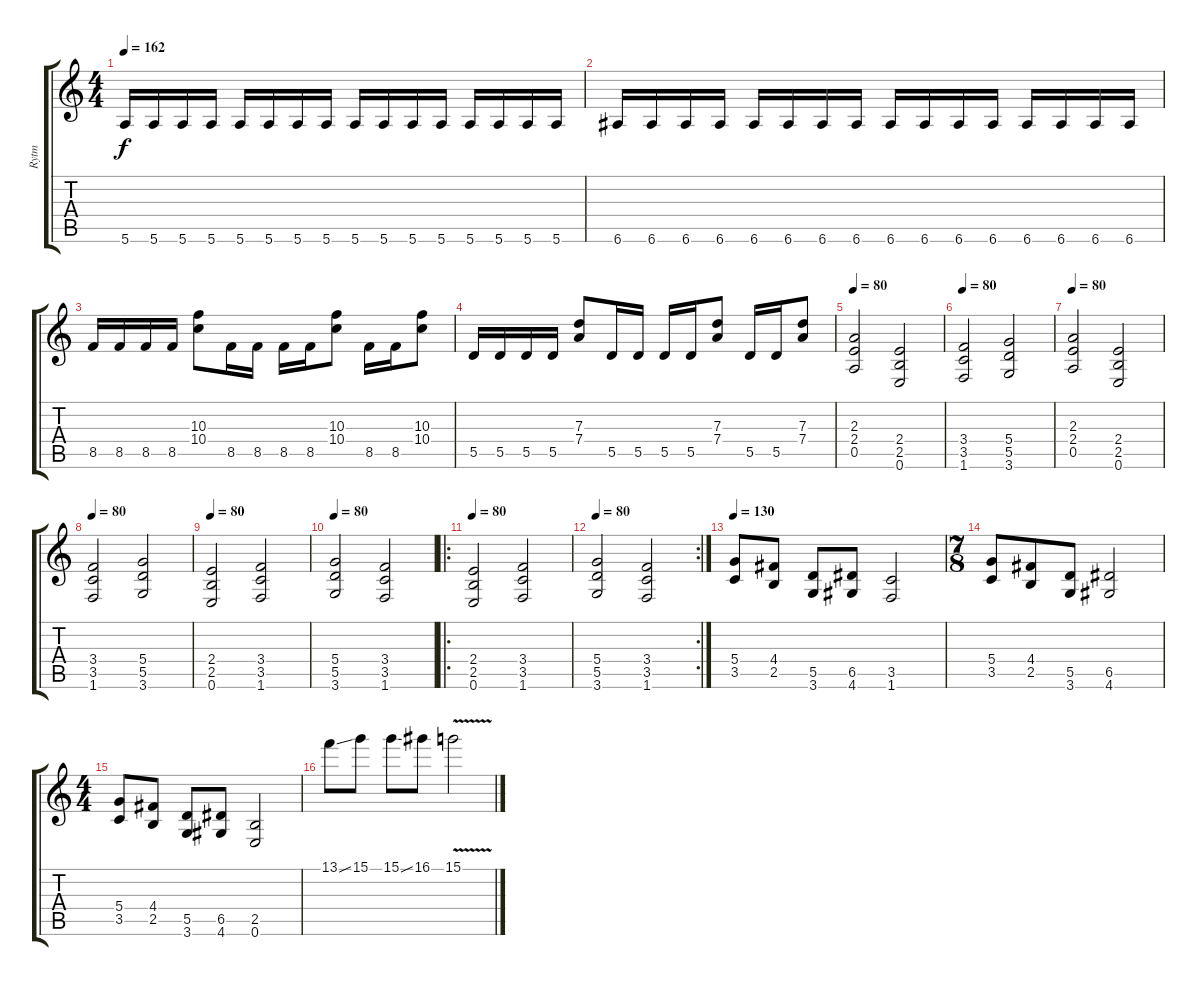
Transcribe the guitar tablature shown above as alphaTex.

\track ("Rytm" "Rytm") {instrument distortionguitar}
\staff {score tabs}
\tuning (E4 B3 G3 D3 A2 E2) {hide}
\ts (4 4)
\tempo 162
\clef g2
\ks c
5.6.16{dy f} 5.6.16 5.6.16 5.6.16 5.6.16 5.6.16 5.6.16 5.6.16 5.6.16 5.6.16 5.6.16 5.6.16 5.6.16 5.6.16 5.6.16 5.6.16 |
6.6.16 6.6.16 6.6.16 6.6.16 6.6.16 6.6.16 6.6.16 6.6.16 6.6.16 6.6.16 6.6.16 6.6.16 6.6.16 6.6.16 6.6.16 6.6.16 |
8.5.16 8.5.16 8.5.16 8.5.16 (10.3 10.4).8 8.5.16 8.5.16 8.5.16 8.5.16 (10.3 10.4).8 8.5.16 8.5.16 (10.3 10.4).8 |
5.5.16 5.5.16 5.5.16 5.5.16 (7.3 7.4).8 5.5.16 5.5.16 5.5.16 5.5.16 (7.3 7.4).8 5.5.16 5.5.16 (7.3 7.4).8 |
\tempo 80
(2.3 2.4 0.5).2 (2.4 2.5 0.6).2 |
\tempo 80
(3.4 3.5 1.6).2 (5.4 5.5 3.6).2 |
\tempo 80
(2.3 2.4 0.5).2 (2.4 2.5 0.6).2 |
\tempo 80
(3.4 3.5 1.6).2 (5.4 5.5 3.6).2 |
\tempo 80
(2.4 2.5 0.6).2 (3.4 3.5 1.6).2 |
\tempo 80
(5.4 5.5 3.6).2 (3.4 3.5 1.6).2 |
\ro
\tempo 80
(2.4 2.5 0.6).2 (3.4 3.5 1.6).2 |
\rc 2
\tempo 80
(5.4 5.5 3.6).2 (3.4 3.5 1.6).2 |
\tempo 130
(5.4 3.5).8 (4.4 2.5).8 (5.5 3.6).8 (6.5 4.6).8 (3.5 1.6).2 |
\ts (7 8)
(5.4 3.5).8 (4.4 2.5).8 (5.5 3.6).8 (6.5 4.6).2 |
\ts (4 4)
(5.4 3.5).8 (4.4 2.5).8 (5.5 3.6).8 (6.5 4.6).8 (2.5 0.6).2 |
13.1{ss}.8 15.1.8 15.1{ss}.8 16.1.8 15.1{v}.2
